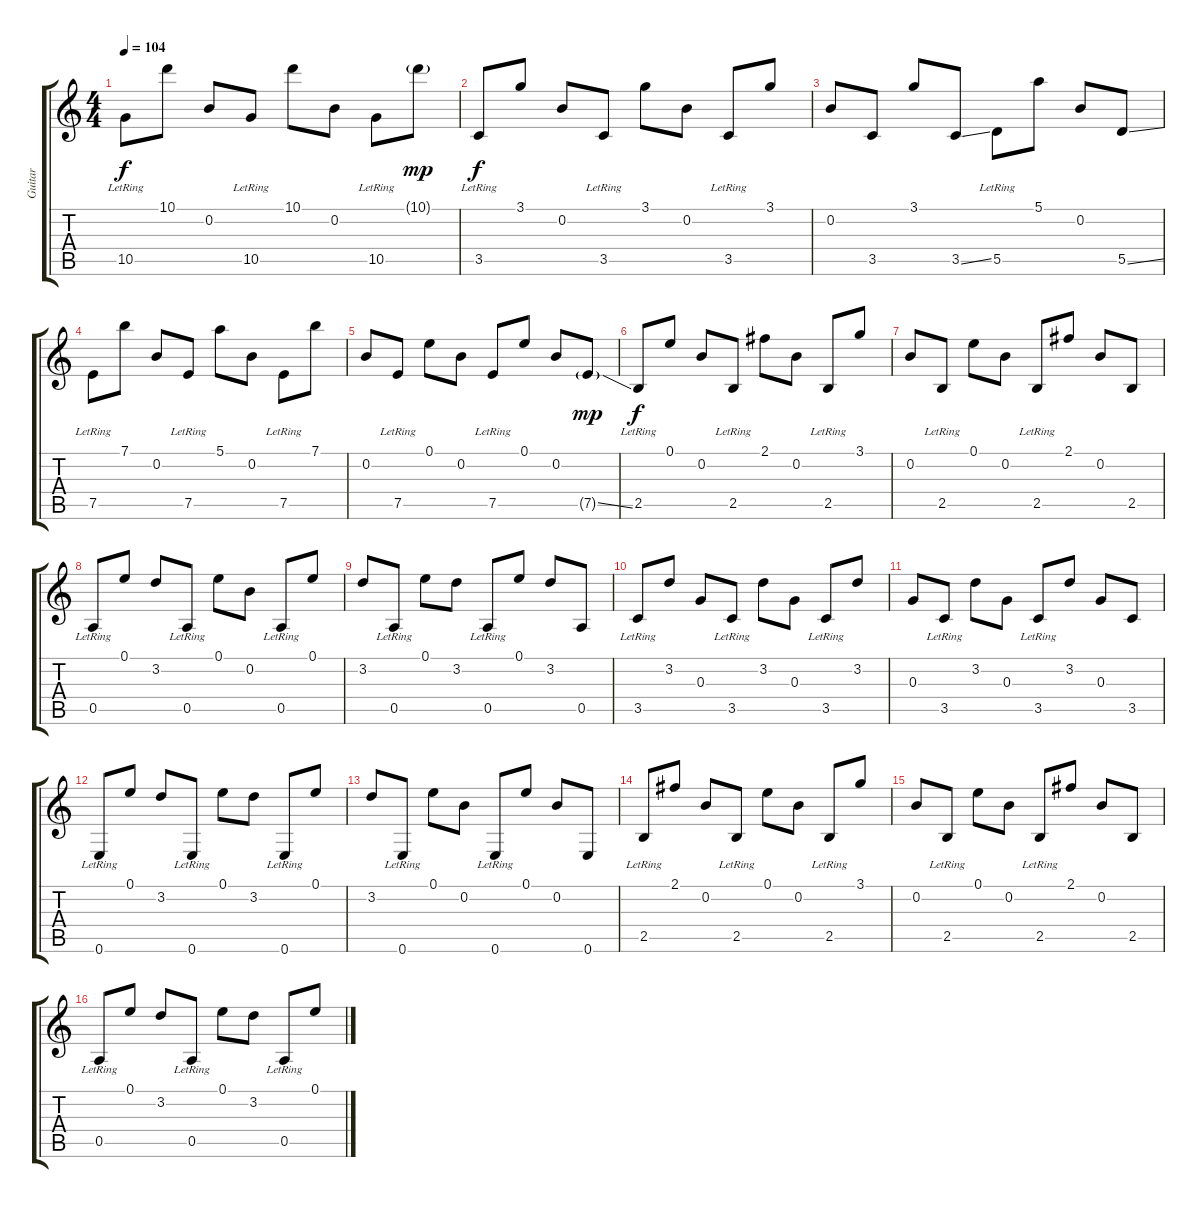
\track ("Guitar" "Guitar") {instrument overdrivenguitar}
\staff {score tabs}
\tuning (E4 B3 G3 D3 A2 E2) {hide}
\ts (4 4)
\tempo 104
\clef g2
\ks c
10.5{lr}.8{dy f} 10.1.8 0.2.8 10.5{lr}.8 10.1.8 0.2.8 10.5{lr}.8 10.1{g}.8{dy mp} |
3.5{lr}.8{dy f} 3.1.8 0.2.8 3.5{lr}.8 3.1.8 0.2.8 3.5{lr}.8 3.1.8 |
0.2.8 3.5.8 3.1.8 3.5{ss}.8 5.5{lr}.8 5.1.8 0.2.8 5.5{ss}.8 |
7.5{lr}.8 7.1.8 0.2.8 7.5{lr}.8 5.1.8 0.2.8 7.5{lr}.8 7.1.8 |
0.2.8 7.5{lr}.8 0.1.8 0.2.8 7.5{lr}.8 0.1.8 0.2.8 7.5{ss g}.8{dy mp} |
2.5{lr}.8{dy f} 0.1.8 0.2.8 2.5{lr}.8 2.1.8 0.2.8 2.5{lr}.8 3.1.8 |
0.2.8 2.5{lr}.8 0.1.8 0.2.8 2.5{lr}.8 2.1.8 0.2.8 2.5.8 |
0.5{lr}.8 0.1.8 3.2.8 0.5{lr}.8 0.1.8 0.2.8 0.5{lr}.8 0.1.8 |
3.2.8 0.5{lr}.8 0.1.8 3.2.8 0.5{lr}.8 0.1.8 3.2.8 0.5.8 |
3.5{lr}.8 3.2.8 0.3.8 3.5{lr}.8 3.2.8 0.3.8 3.5{lr}.8 3.2.8 |
0.3.8 3.5{lr}.8 3.2.8 0.3.8 3.5{lr}.8 3.2.8 0.3.8 3.5.8 |
0.6{lr}.8 0.1.8 3.2.8 0.6{lr}.8 0.1.8 3.2.8 0.6{lr}.8 0.1.8 |
3.2.8 0.6{lr}.8 0.1.8 0.2.8 0.6{lr}.8 0.1.8 0.2.8 0.6.8 |
2.5{lr}.8 2.1.8 0.2.8 2.5{lr}.8 0.1.8 0.2.8 2.5{lr}.8 3.1.8 |
0.2.8 2.5{lr}.8 0.1.8 0.2.8 2.5{lr}.8 2.1.8 0.2.8 2.5.8 |
0.5{lr}.8 0.1.8 3.2.8 0.5{lr}.8 0.1.8 3.2.8 0.5{lr}.8 0.1.8
